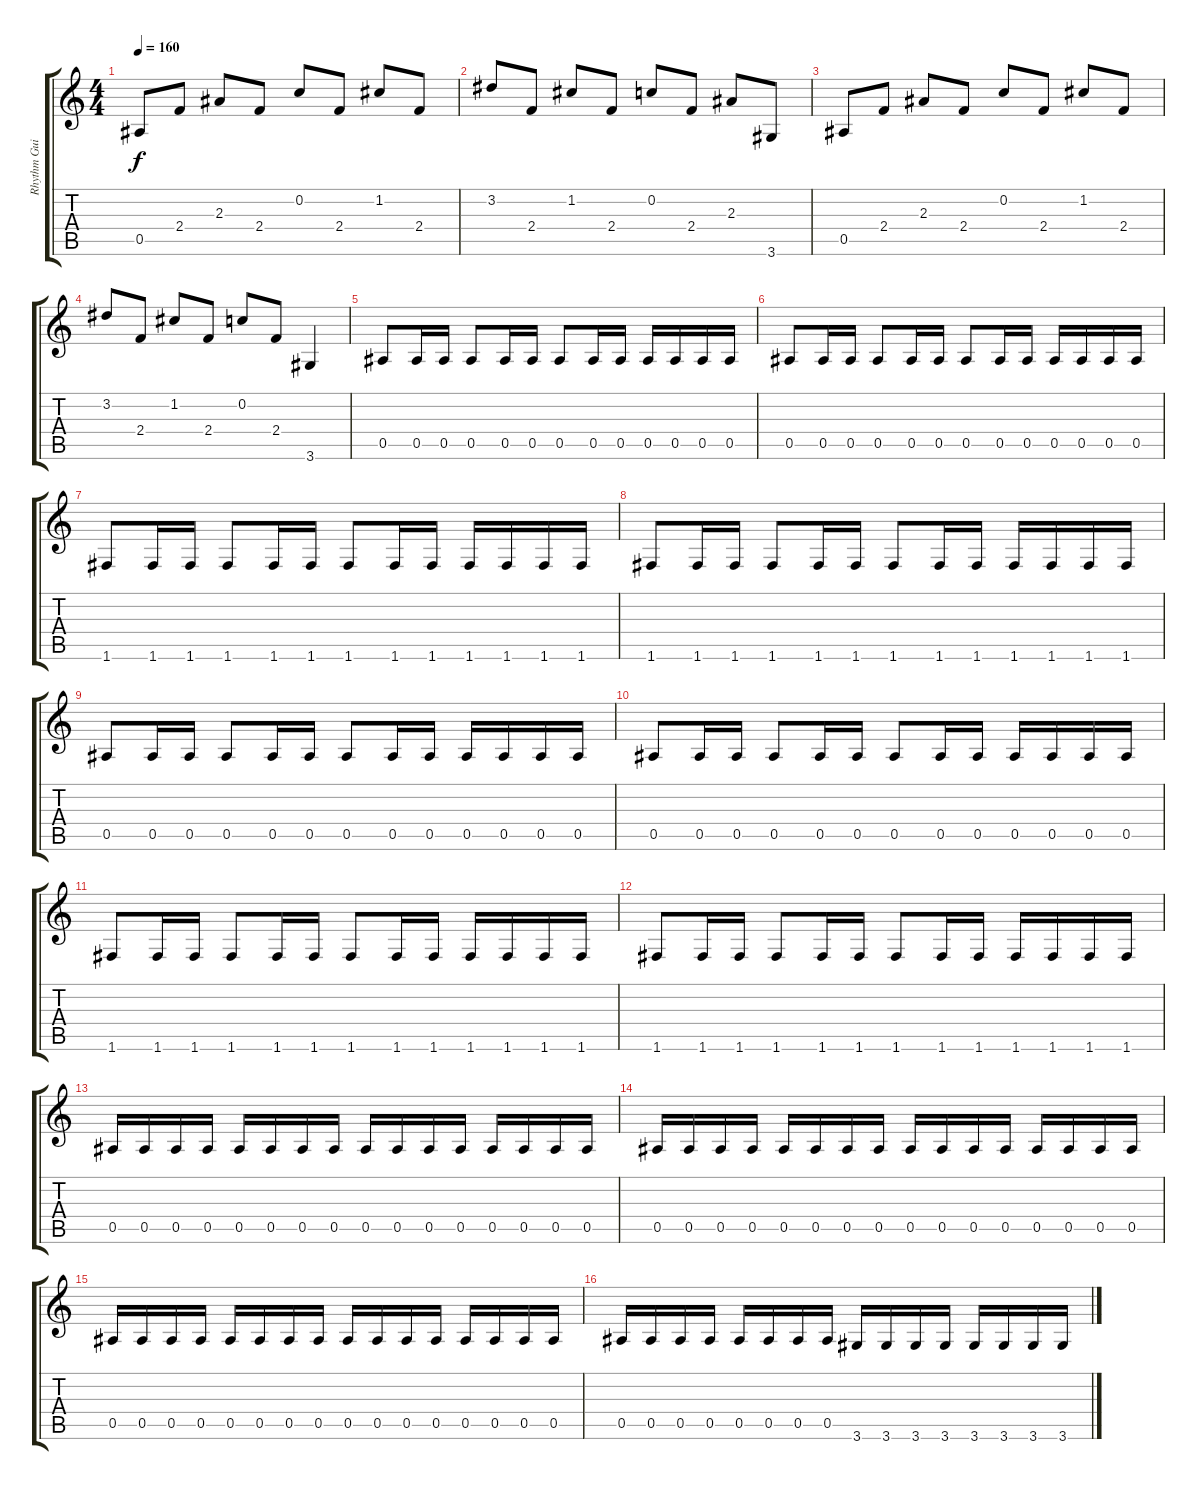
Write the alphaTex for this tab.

\track ("Rhythm Guitar 2" "Rhythm Gui") {instrument overdrivenguitar}
\staff {score tabs}
\tuning (F4 C4 Ab3 Eb3 Bb2 F2) {hide}
\ts (4 4)
\section ("" "")
\tempo 160
\clef g2
\ks c
0.5.8{dy f} 2.4.8 2.3.8 2.4.8 0.2.8 2.4.8 1.2.8 2.4.8 |
3.2.8 2.4.8 1.2.8 2.4.8 0.2.8 2.4.8 2.3.8 3.6.8 |
0.5.8 2.4.8 2.3.8 2.4.8 0.2.8 2.4.8 1.2.8 2.4.8 |
3.2.8 2.4.8 1.2.8 2.4.8 0.2.8 2.4.8 3.6.4 |
\section ("" "")
0.5.8 0.5.16 0.5.16 0.5.8 0.5.16 0.5.16 0.5.8 0.5.16 0.5.16 0.5.16 0.5.16 0.5.16 0.5.16 |
0.5.8 0.5.16 0.5.16 0.5.8 0.5.16 0.5.16 0.5.8 0.5.16 0.5.16 0.5.16 0.5.16 0.5.16 0.5.16 |
1.6.8 1.6.16 1.6.16 1.6.8 1.6.16 1.6.16 1.6.8 1.6.16 1.6.16 1.6.16 1.6.16 1.6.16 1.6.16 |
1.6.8 1.6.16 1.6.16 1.6.8 1.6.16 1.6.16 1.6.8 1.6.16 1.6.16 1.6.16 1.6.16 1.6.16 1.6.16 |
0.5.8 0.5.16 0.5.16 0.5.8 0.5.16 0.5.16 0.5.8 0.5.16 0.5.16 0.5.16 0.5.16 0.5.16 0.5.16 |
0.5.8 0.5.16 0.5.16 0.5.8 0.5.16 0.5.16 0.5.8 0.5.16 0.5.16 0.5.16 0.5.16 0.5.16 0.5.16 |
1.6.8 1.6.16 1.6.16 1.6.8 1.6.16 1.6.16 1.6.8 1.6.16 1.6.16 1.6.16 1.6.16 1.6.16 1.6.16 |
1.6.8 1.6.16 1.6.16 1.6.8 1.6.16 1.6.16 1.6.8 1.6.16 1.6.16 1.6.16 1.6.16 1.6.16 1.6.16 |
\section ("" "")
0.5.16 0.5.16 0.5.16 0.5.16 0.5.16 0.5.16 0.5.16 0.5.16 0.5.16 0.5.16 0.5.16 0.5.16 0.5.16 0.5.16 0.5.16 0.5.16 |
0.5.16 0.5.16 0.5.16 0.5.16 0.5.16 0.5.16 0.5.16 0.5.16 0.5.16 0.5.16 0.5.16 0.5.16 0.5.16 0.5.16 0.5.16 0.5.16 |
0.5.16 0.5.16 0.5.16 0.5.16 0.5.16 0.5.16 0.5.16 0.5.16 0.5.16 0.5.16 0.5.16 0.5.16 0.5.16 0.5.16 0.5.16 0.5.16 |
0.5.16 0.5.16 0.5.16 0.5.16 0.5.16 0.5.16 0.5.16 0.5.16 3.6.16 3.6.16 3.6.16 3.6.16 3.6.16 3.6.16 3.6.16 3.6.16
